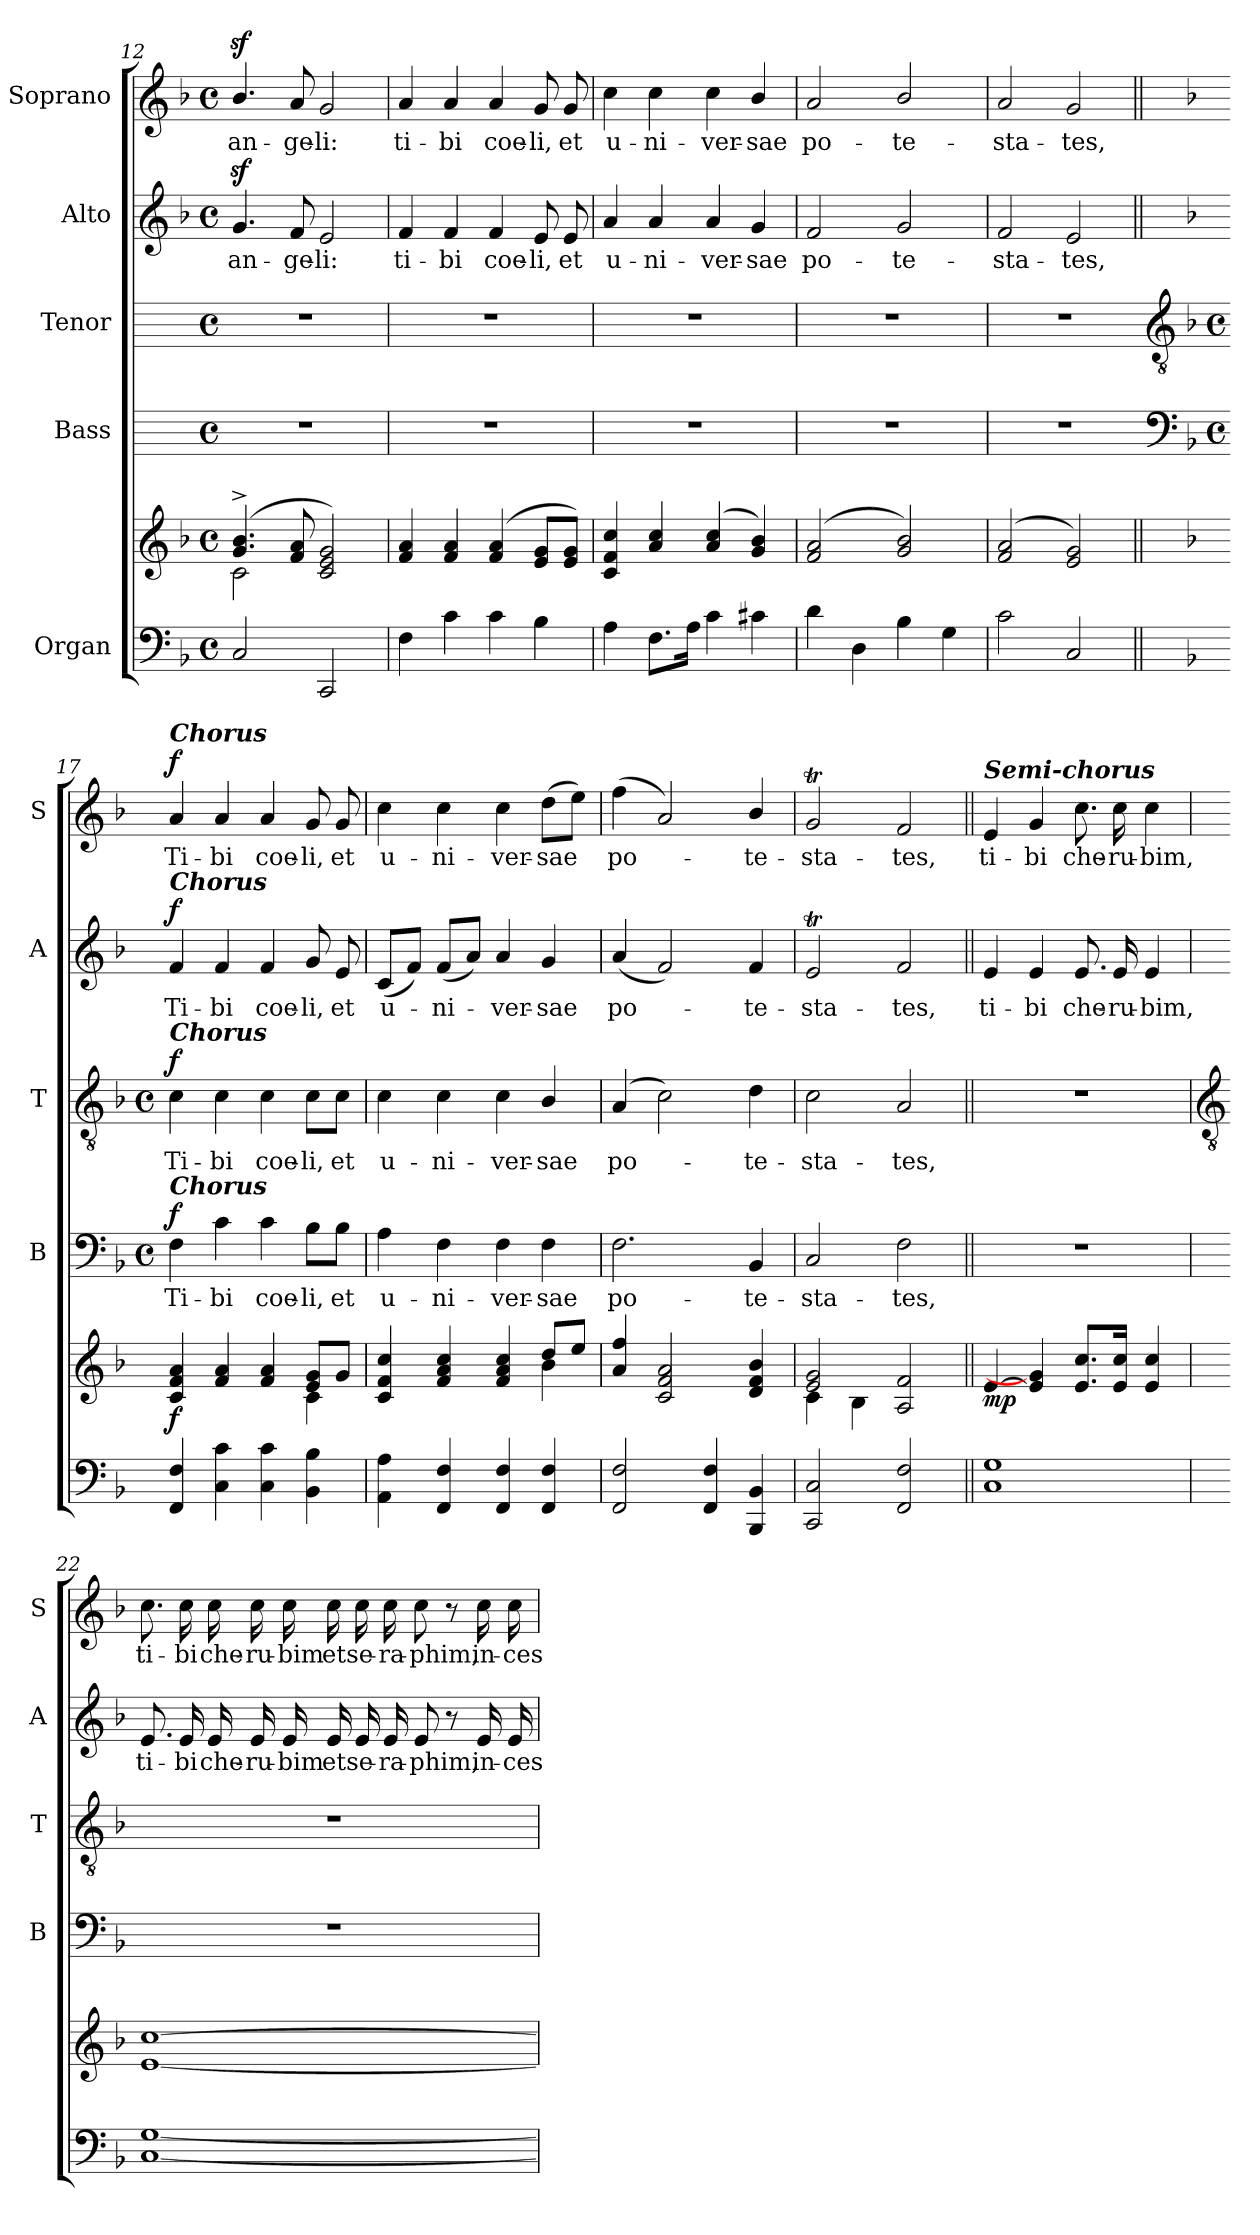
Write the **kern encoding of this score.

**kern	**kern	**dynam	**kern	**text	**dynam	**kern	**text	**dynam	**kern	**text	**dynam	**kern	**text	**dynam
*part5	*part5	*part5	*part4	*part4	*part4	*part3	*part3	*part3	*part2	*part2	*part2	*part1	*part1	*part1
*staff6	*staff5	*staff5/6	*staff4	*staff4	*staff4	*staff3	*staff3	*staff3	*staff2	*staff2	*staff2	*staff1	*staff1	*staff1
*I"Organ	*	*	*I"Bass	*	*	*I"Tenor	*	*	*I"Alto	*	*	*I"Soprano	*	*
*	*	*	*I'B	*	*	*I'T	*	*	*I'A	*	*	*I'S	*	*
*clefF4	*clefG2	*	*	*	*	*	*	*	*clefG2	*	*	*clefG2	*	*
*k[b-]	*k[b-]	*	*	*	*	*	*	*	*k[b-]	*	*	*k[b-]	*	*
*F:	*F:	*	*	*	*	*	*	*	*F:	*	*	*F:	*	*
*M4/4	*M4/4	*	*M4/4	*	*	*M4/4	*	*	*M4/4	*	*	*M4/4	*	*
*met(c)	*met(c)	*	*met(c)	*	*	*met(c)	*	*	*met(c)	*	*	*met(c)	*	*
=12	=12	=12	=12	=12	=12	=12	=12	=12	=12	=12	=12	=12	=12	=12
*	*^	*	*	*	*	*	*	*	*	*	*	*	*	*
!	!	!	!	!	!	!	!	!	!	!	!LO:LY:b	!	!	!LO:LY:b	!
2C	(>4.g/^ 4.b-/^	2c\	.	1r	.	.	1r	.	.	4.gz</	an-	.	4.b-z</	an-	.
!	!	!	!	!	!	!	!	!	!	!	!LO:LY:b	!	!	!LO:LY:b	!
.	8f/ 8a/	.	.	.	.	.	.	.	.	8f	-ge-	.	8a	-ge-	.
!	!	!	!	!	!	!	!	!	!	!	!LO:LY:b	!	!	!LO:LY:b	!
2CC	2c/ 2e/ 2g/)	2ryy	.	.	.	.	.	.	.	2e	-li:	.	2g	-li:	.
=13	=13	=13	=13	=13	=13	=13	=13	=13	=13	=13	=13	=13	=13	=13	=13
!	!	!	!	!	!	!	!	!	!	!	!LO:LY:b	!	!	!LO:LY:b	!
4F	4f/ 4a/	1ryy	.	1r	.	.	1r	.	.	4f	ti-	.	4a	ti-	.
!	!	!	!	!	!	!	!	!	!	!	!LO:LY:b	!	!	!LO:LY:b	!
4c	4f/ 4a/	.	.	.	.	.	.	.	.	4f	-bi	.	4a	-bi	.
!	!	!	!	!	!	!	!	!	!	!	!LO:LY:b	!	!	!LO:LY:b	!
4c	(>4f/ 4a/	.	.	.	.	.	.	.	.	4f	coe-	.	4a	coe-	.
!	!	!	!	!	!	!	!	!	!	!	!LO:LY:b	!	!	!LO:LY:b	!
4B-	8e/ 8g/L	.	.	.	.	.	.	.	.	8e	-li,	.	8g	-li,	.
!	!	!	!	!	!	!	!	!	!	!	!LO:LY:b	!	!	!LO:LY:b	!
.	8e/ 8g/J)	.	.	.	.	.	.	.	.	8e	et	.	8g	et	.
=14	=14	=14	=14	=14	=14	=14	=14	=14	=14	=14	=14	=14	=14	=14	=14
!	!	!	!	!	!	!	!	!	!	!	!LO:LY:b	!	!	!LO:LY:b	!
4A	4c/ 4f/ 4cc/	1ryy	.	1r	.	.	1r	.	.	4a	u-	.	4cc	u-	.
!	!	!	!	!	!	!	!	!	!	!	!LO:LY:b	!	!	!LO:LY:b	!
8.FL	4a/ 4cc/	.	.	.	.	.	.	.	.	4a	-ni-	.	4cc	-ni-	.
16AJ	.	.	.	.	.	.	.	.	.	.	.	.	.	.	.
!	!	!	!	!	!	!	!	!	!	!	!LO:LY:b	!	!	!LO:LY:b	!
4c	(>4a/ 4cc/	.	.	.	.	.	.	.	.	4a	-ver-	.	4cc	-ver-	.
!	!	!	!	!	!	!	!	!	!	!	!LO:LY:b	!	!	!LO:LY:b	!
4c#X	4g/ 4b-/)	.	.	.	.	.	.	.	.	4g/	-sae	.	4b-/	-sae	.
=15	=15	=15	=15	=15	=15	=15	=15	=15	=15	=15	=15	=15	=15	=15	=15
!	!	!	!	!	!	!	!	!	!	!	!LO:LY:b	!	!	!LO:LY:b	!
4d	(>2f/ 2a/	1ryy	.	1r	.	.	1r	.	.	2f	po-	.	2a	po-	.
4D	.	.	.	.	.	.	.	.	.	.	.	.	.	.	.
!	!	!	!	!	!	!	!	!	!	!	!LO:LY:b	!	!	!LO:LY:b	!
4B-	2g/ 2b-/)	.	.	.	.	.	.	.	.	2g/	-te-	.	2b-/	-te-	.
4G	.	.	.	.	.	.	.	.	.	.	.	.	.	.	.
=16	=16	=16	=16	=16	=16	=16	=16	=16	=16	=16	=16	=16	=16	=16	=16
!	!	!	!	!	!	!	!	!	!	!	!LO:LY:b	!	!	!LO:LY:b	!
2c	(>2f/ 2a/	1ryy	.	1r	.	.	1r	.	.	2f	-sta-	.	2a	-sta-	.
!	!	!	!	!	!	!	!	!	!	!	!LO:LY:b	!	!	!LO:LY:b	!
2C	2e/ 2g/)	.	.	.	.	.	.	.	.	2e	-tes,	.	2g	-tes,	.
!!LO:LB:g=z
=17||	=17||	=17||	=17||	=17	=17||	=17||	=17	=17||	=17||	=17||	=17||	=17||	=17||	=17||	=17||
*	*	*	*	*clefF4	*	*	*clefGv2	*	*	*	*	*	*	*	*
*	*	*	*	*k[b-]	*	*	*k[b-]	*	*	*	*	*	*	*	*
*	*	*	*	*F:	*	*	*F:	*	*	*	*	*	*	*	*
*	*	*	*	*M4/4	*	*	*M4/4	*	*	*	*	*	*	*	*
*	*	*	*	*met(c)	*	*	*met(c)	*	*	*	*	*	*	*	*
!	!	!	!	!	!	!	!	!	!	!	!	!	!LO:TX:a:Bi:t=Chorus	!	!
!	!	!	!	!	!	!	!	!	!	!LO:TX:a:Bi:t=Chorus	!	!	!	!	!
!	!	!	!	!	!	!	!LO:TX:a:Bi:t=Chorus	!	!	!	!	!	!	!	!
!	!	!	!	!LO:TX:a:Bi:t=Chorus	!	!	!	!	!	!	!	!	!	!	!
!	!	!	!LO:DY:b	!	!LO:LY:b	!LO:DY:b	!	!LO:LY:b	!LO:DY:b	!	!LO:LY:b	!LO:DY:b	!	!LO:LY:b	!LO:DY:b
4FF 4F	4c/ 4f/ 4a/	2.ryy	f	4F	Ti-	f	4c	Ti-	f	4f	Ti-	f	4a	Ti-	f
!	!	!	!	!	!LO:LY:b	!	!	!LO:LY:b	!	!	!LO:LY:b	!	!	!LO:LY:b	!
4C 4c	4f/ 4a/	.	.	4c	-bi	.	4c	-bi	.	4f	-bi	.	4a	-bi	.
!	!	!	!	!	!LO:LY:b	!	!	!LO:LY:b	!	!	!LO:LY:b	!	!	!LO:LY:b	!
4C 4c	4f/ 4a/	.	.	4c	coe-	.	4c	coe-	.	4f	coe-	.	4a	coe-	.
!	!	!	!	!	!LO:LY:b	!	!	!LO:LY:b	!	!	!LO:LY:b	!	!	!LO:LY:b	!
4BB- 4B-	8e/ 8g/L	4c\	.	8B-\L	-li,	.	8c\L	-li,	.	8g	-li,	.	8g	-li,	.
!	!	!	!	!	!LO:LY:b	!	!	!LO:LY:b	!	!	!LO:LY:b	!	!	!LO:LY:b	!
.	8g/J	.	.	8B-\J	et	.	8c\J	et	.	8e	et	.	8g	et	.
=18	=18	=18	=18	=18	=18	=18	=18	=18	=18	=18	=18	=18	=18	=18	=18
!	!	!	!	!	!LO:LY:b	!	!	!LO:LY:b	!	!	!LO:LY:b	!	!	!LO:LY:b	!
4AA 4A	4c/ 4f/ 4cc/	2.ryy	.	4A	u-	.	4c	u-	.	(<8cL	u-	.	4cc	u-	.
.	.	.	.	.	.	.	.	.	.	8fJ)	.	.	.	.	.
!	!	!	!	!	!LO:LY:b	!	!	!LO:LY:b	!	!	!LO:LY:b	!	!	!LO:LY:b	!
4FF 4F	4f/ 4a/ 4cc/	.	.	4F	-ni-	.	4c	-ni-	.	(<8fL	ni-	.	4cc	-ni-	.
.	.	.	.	.	.	.	.	.	.	8aJ)	.	.	.	.	.
!	!	!	!	!	!LO:LY:b	!	!	!LO:LY:b	!	!	!LO:LY:b	!	!	!LO:LY:b	!
4FF 4F	4f/ 4a/ 4cc/	.	.	4F	-ver-	.	4c	-ver-	.	4a	ver-	.	4cc	-ver-	.
!	!	!	!	!	!LO:LY:b	!	!	!LO:LY:b	!	!	!LO:LY:b	!	!	!LO:LY:b	!
4FF 4F	8dd/L	4b-\	.	4F	-sae	.	4B-/	-sae	.	4g	-sae	.	(>8ddL	-sae	.
.	8ee/J	.	.	.	.	.	.	.	.	.	.	.	8eeJ)	.	.
=19	=19	=19	=19	=19	=19	=19	=19	=19	=19	=19	=19	=19	=19	=19	=19
!	!	!	!	!	!LO:LY:b	!	!	!LO:LY:b	!	!	!LO:LY:b	!	!	!LO:LY:b	!
2FF 2F	4a/ 4ff/	1ryy	.	2.F	po-	.	(<4A	po-	.	(<4a	po-	.	(<4ff	po-	.
.	2c/ 2f/ 2a/	.	.	.	.	.	2c)	.	.	2f)	.	.	2a)	.	.
4FF 4F	.	.	.	.	.	.	.	.	.	.	.	.	.	.	.
!	!	!	!	!	!LO:LY:b	!	!	!LO:LY:b	!	!	!LO:LY:b	!	!	!LO:LY:b	!
4BBB- 4BB-	4d/ 4f/ 4b-/	.	.	4BB-	-te-	.	4d	te-	.	4f	te-	.	4b-/	te-	.
=20	=20	=20	=20	=20	=20	=20	=20	=20	=20	=20	=20	=20	=20	=20	=20
!	!	!	!	!	!LO:LY:b	!	!	!LO:LY:b	!	!	!LO:LY:b	!	!	!LO:LY:b	!
2CC 2C	2e/ 2g/	4c\	.	2C	-sta-	.	2c	-sta-	.	2et	-sta-	.	2gT	-sta-	.
.	.	4B-\	.	.	.	.	.	.	.	.	.	.	.	.	.
!	!	!	!	!	!LO:LY:b	!	!	!LO:LY:b	!	!	!LO:LY:b	!	!	!LO:LY:b	!
2FF 2F	2A/ 2f/	2ryy	.	2F	-tes,	.	2A	-tes,	.	2f	-tes,	.	2f	-tes,	.
=21||	=21||	=21||	=21||	=21||	=21||	=21||	=21||	=21||	=21||	=21||	=21||	=21||	=21||	=21||	=21||
!	!	!	!	!	!	!	!	!	!	!	!	!	!LO:TX:a:Bi:t=Semi-chorus	!	!
!	!	!	!LO:DY:b	!	!	!	!	!	!	!	!LO:LY:b	!	!	!LO:LY:b	!
1C 1G	[4e/	1ryy	mp	1r	.	.	1r	.	.	4e	ti-	.	4e	ti-	.
!	!	!	!	!	!	!	!	!	!	!	!LO:LY:b	!	!	!LO:LY:b	!
.	4e/] 4g/]	.	.	.	.	.	.	.	.	4e	-bi	.	4g	-bi	.
!	!	!	!	!	!	!	!	!	!	!	!LO:LY:b	!	!	!LO:LY:b	!
.	8.e/ 8.cc/L	.	.	.	.	.	.	.	.	8.e	che-	.	8.cc	che-	.
!	!	!	!	!	!	!	!	!	!	!	!LO:LY:b	!	!	!LO:LY:b	!
.	16e/ 16cc/J	.	.	.	.	.	.	.	.	16e	-ru-	.	16cc	-ru-	.
!	!	!	!	!	!	!	!	!	!	!	!LO:LY:b	!	!	!LO:LY:b	!
.	4e/ 4cc/	.	.	.	.	.	.	.	.	4e	-bim,	.	4cc	-bim,	.
*	*v	*v	*	*	*	*	*	*	*	*	*	*	*	*	*
!!LO:LB:g=z
=22	=22	=22	=22	=22	=22	=22	=22	=22	=22	=22	=22	=22	=22	=22
*	*	*	*	*	*	*clefGv2	*	*	*	*	*	*	*	*
*^	*	*	*	*	*	*	*	*	*	*	*	*	*	*
!	!	!	!	!	!	!	!	!	!	!	!LO:LY:b	!	!	!LO:LY:b	!
1ryy	[1C [1G	[1e [1cc	.	1r	.	.	1r	.	.	8.e	ti-	.	8.cc	ti-	.
!	!	!	!	!	!	!	!	!	!	!	!LO:LY:b	!	!	!LO:LY:b	!
.	.	.	.	.	.	.	.	.	.	16e	-bi	.	16cc	-bi	.
!	!	!	!	!	!	!	!	!	!	!	!LO:LY:b	!	!	!LO:LY:b	!
.	.	.	.	.	.	.	.	.	.	16e	che-	.	16cc	che-	.
!	!	!	!	!	!	!	!	!	!	!	!LO:LY:b	!	!	!LO:LY:b	!
.	.	.	.	.	.	.	.	.	.	16e	-ru-	.	16cc	-ru-	.
!	!	!	!	!	!	!	!	!	!	!	!LO:LY:b	!	!	!LO:LY:b	!
.	.	.	.	.	.	.	.	.	.	16e	-bim	.	16cc	-bim	.
!	!	!	!	!	!	!	!	!	!	!	!LO:LY:b	!	!	!LO:LY:b	!
.	.	.	.	.	.	.	.	.	.	16e	et	.	16cc	et	.
!	!	!	!	!	!	!	!	!	!	!	!LO:LY:b	!	!	!LO:LY:b	!
.	.	.	.	.	.	.	.	.	.	16e	se-	.	16cc	se-	.
!	!	!	!	!	!	!	!	!	!	!	!LO:LY:b	!	!	!LO:LY:b	!
.	.	.	.	.	.	.	.	.	.	16e	-ra-	.	16cc	-ra-	.
!	!	!	!	!	!	!	!	!	!	!	!LO:LY:b	!	!	!LO:LY:b	!
.	.	.	.	.	.	.	.	.	.	8e	-phim,	.	8cc	-phim,	.
.	.	.	.	.	.	.	.	.	.	8r	.	.	8r	.	.
!	!	!	!	!	!	!	!	!	!	!	!LO:LY:b	!	!	!LO:LY:b	!
.	.	.	.	.	.	.	.	.	.	16e	in-	.	16cc	in-	.
!	!	!	!	!	!	!	!	!	!	!	!LO:LY:b	!	!	!LO:LY:b	!
.	.	.	.	.	.	.	.	.	.	16e	-ces-	.	16cc	-ces-	.
*v	*v	*	*	*	*	*	*	*	*	*	*	*	*	*	*
=	=	=	=	=	=	=	=	=	=	=	=	=	=	=
*-	*-	*-	*-	*-	*-	*-	*-	*-	*-	*-	*-	*-	*-	*-
